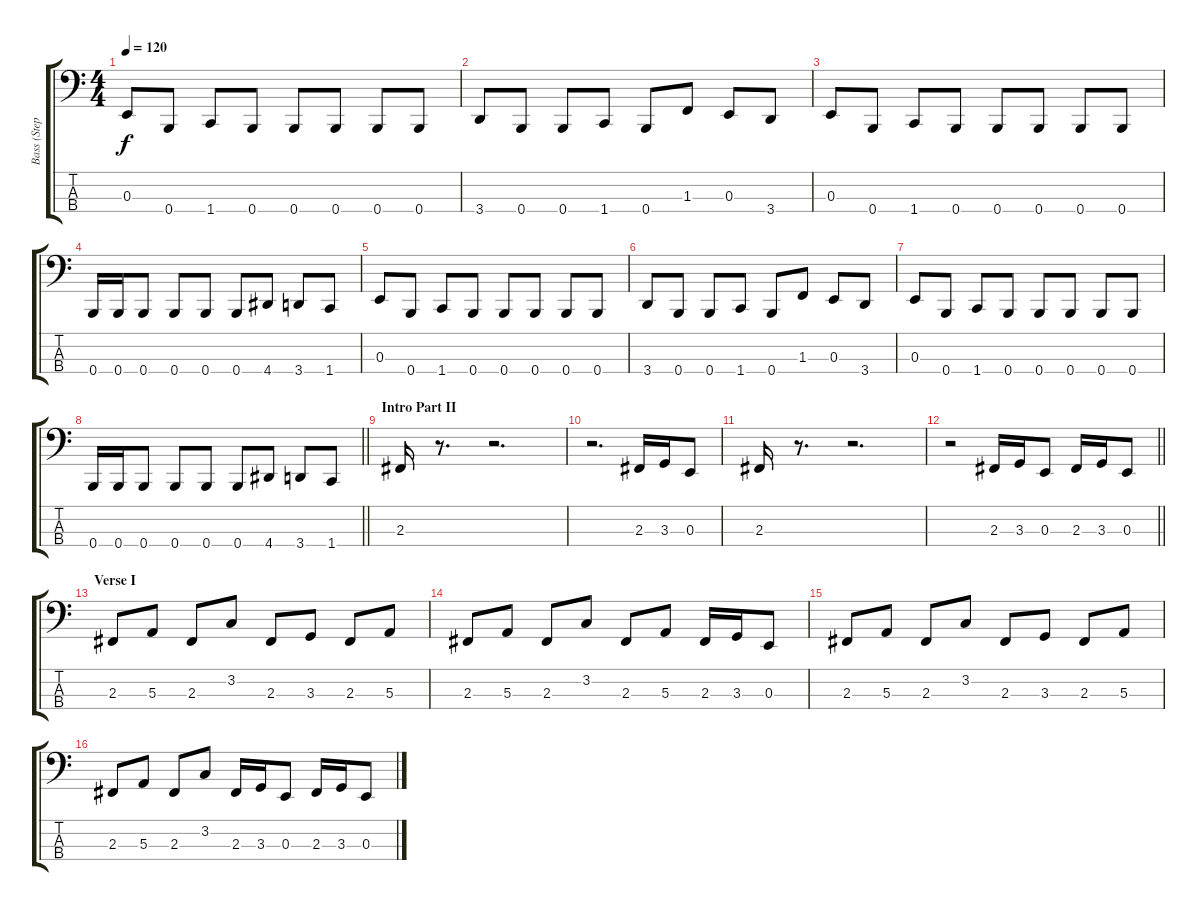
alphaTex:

\track ("Bass (Stephane Barbe)" "Bass (Step") {instrument electricbasspick}
\staff {score tabs}
\tuning (D2 A1 E1 B0) {hide}
\ts (4 4)
\tempo 120
\clef f4
\ks c
0.3.8{dy f} 0.4.8 1.4.8 0.4.8 0.4.8 0.4.8 0.4.8 0.4.8 |
3.4.8 0.4.8 0.4.8 1.4.8 0.4.8 1.3.8 0.3.8 3.4.8 |
0.3.8 0.4.8 1.4.8 0.4.8 0.4.8 0.4.8 0.4.8 0.4.8 |
0.4.16 0.4.16 0.4.8 0.4.8 0.4.8 0.4.8 4.4.8 3.4.8 1.4.8 |
0.3.8 0.4.8 1.4.8 0.4.8 0.4.8 0.4.8 0.4.8 0.4.8 |
3.4.8 0.4.8 0.4.8 1.4.8 0.4.8 1.3.8 0.3.8 3.4.8 |
0.3.8 0.4.8 1.4.8 0.4.8 0.4.8 0.4.8 0.4.8 0.4.8 |
\barLineRight lightlight
0.4.16 0.4.16 0.4.8 0.4.8 0.4.8 0.4.8 4.4.8 3.4.8 1.4.8 |
\section ("" "Intro Part II")
2.3.16 r.8{d} r.2{d} |
r.2{d} 2.3.16 3.3.16 0.3.8 |
2.3.16 r.8{d} r.2{d} |
\barLineRight lightlight
r.2 2.3.16 3.3.16 0.3.8 2.3.16 3.3.16 0.3.8 |
\section ("" "Verse I")
2.3.8 5.3.8 2.3.8 3.2.8 2.3.8 3.3.8 2.3.8 5.3.8 |
2.3.8 5.3.8 2.3.8 3.2.8 2.3.8 5.3.8 2.3.16 3.3.16 0.3.8 |
2.3.8 5.3.8 2.3.8 3.2.8 2.3.8 3.3.8 2.3.8 5.3.8 |
2.3.8 5.3.8 2.3.8 3.2.8 2.3.16 3.3.16 0.3.8 2.3.16 3.3.16 0.3.8
